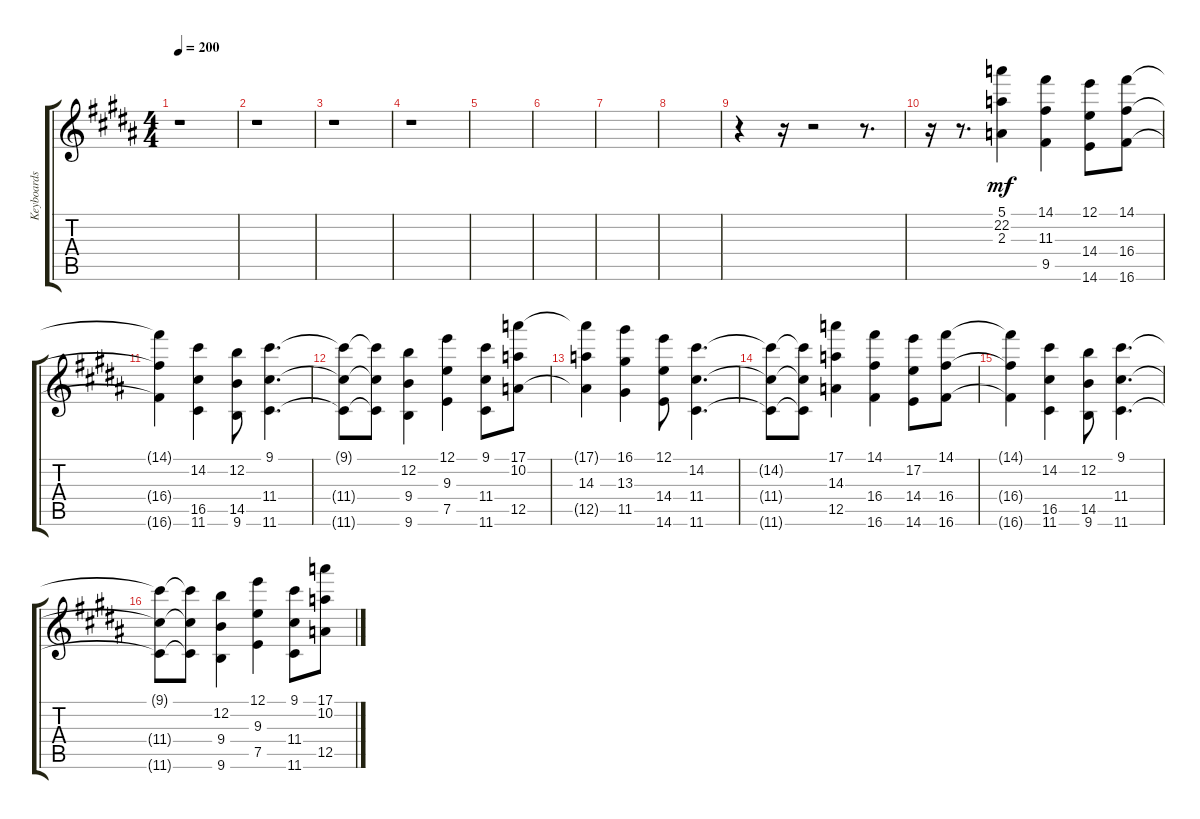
\track ("Keyboards" "Keyboards") {instrument electricguitarclean}
\staff {score tabs}
\tuning (E4 B3 G3 D3 A2 D2) {hide}
\ts (4 4)
\tempo 200
\clef g2
\ks b
r.1{dy mf instrument electricguitarclean} |
r.1 |
r.1 |
r.1 |
|
|
|
|
r.4 r.16 r.2 r.8{d} |
r.16 r.8{d} (5.1 22.2 2.3).4 (14.1 11.3 9.5).4 (12.1 14.4 14.6).8 (14.1 16.4 16.6).8 |
(14.1{t} 16.4{t} 16.6{t}).4 (14.2 16.5 11.6).4 (12.2 14.5 9.6).8 (9.1 11.4 11.6).4{d} |
(9.1{t} 11.4{t} 11.6{t}).8 (9.1{t} 11.4{t} 11.6{t}).8 (12.2 9.4 9.6).4 (12.1 9.3 7.5).4 (9.1 11.4 11.6).8 (17.1 10.2 12.5).8 |
(17.1{t} 14.3 12.5{t}).4 (16.1 13.3 11.5).4 (12.1 14.4 14.6).8 (14.2 11.4 11.6).4{d} |
(14.2{t} 11.4{t} 11.6{t}).8 (14.2{t} 11.4{t} 11.6{t}).8 (17.1 14.3 12.5).4 (14.1 16.4 16.6).4 (17.2 14.4 14.6).8 (14.1 16.4 16.6).8 |
(14.1{t} 16.4{t} 16.6{t}).4 (14.2 16.5 11.6).4 (12.2 14.5 9.6).8 (9.1 11.4 11.6).4{d} |
(9.1{t} 11.4{t} 11.6{t}).8 (9.1{t} 11.4{t} 11.6{t}).8 (12.2 9.4 9.6).4 (12.1 9.3 7.5).4 (9.1 11.4 11.6).8 (17.1 10.2 12.5).8
